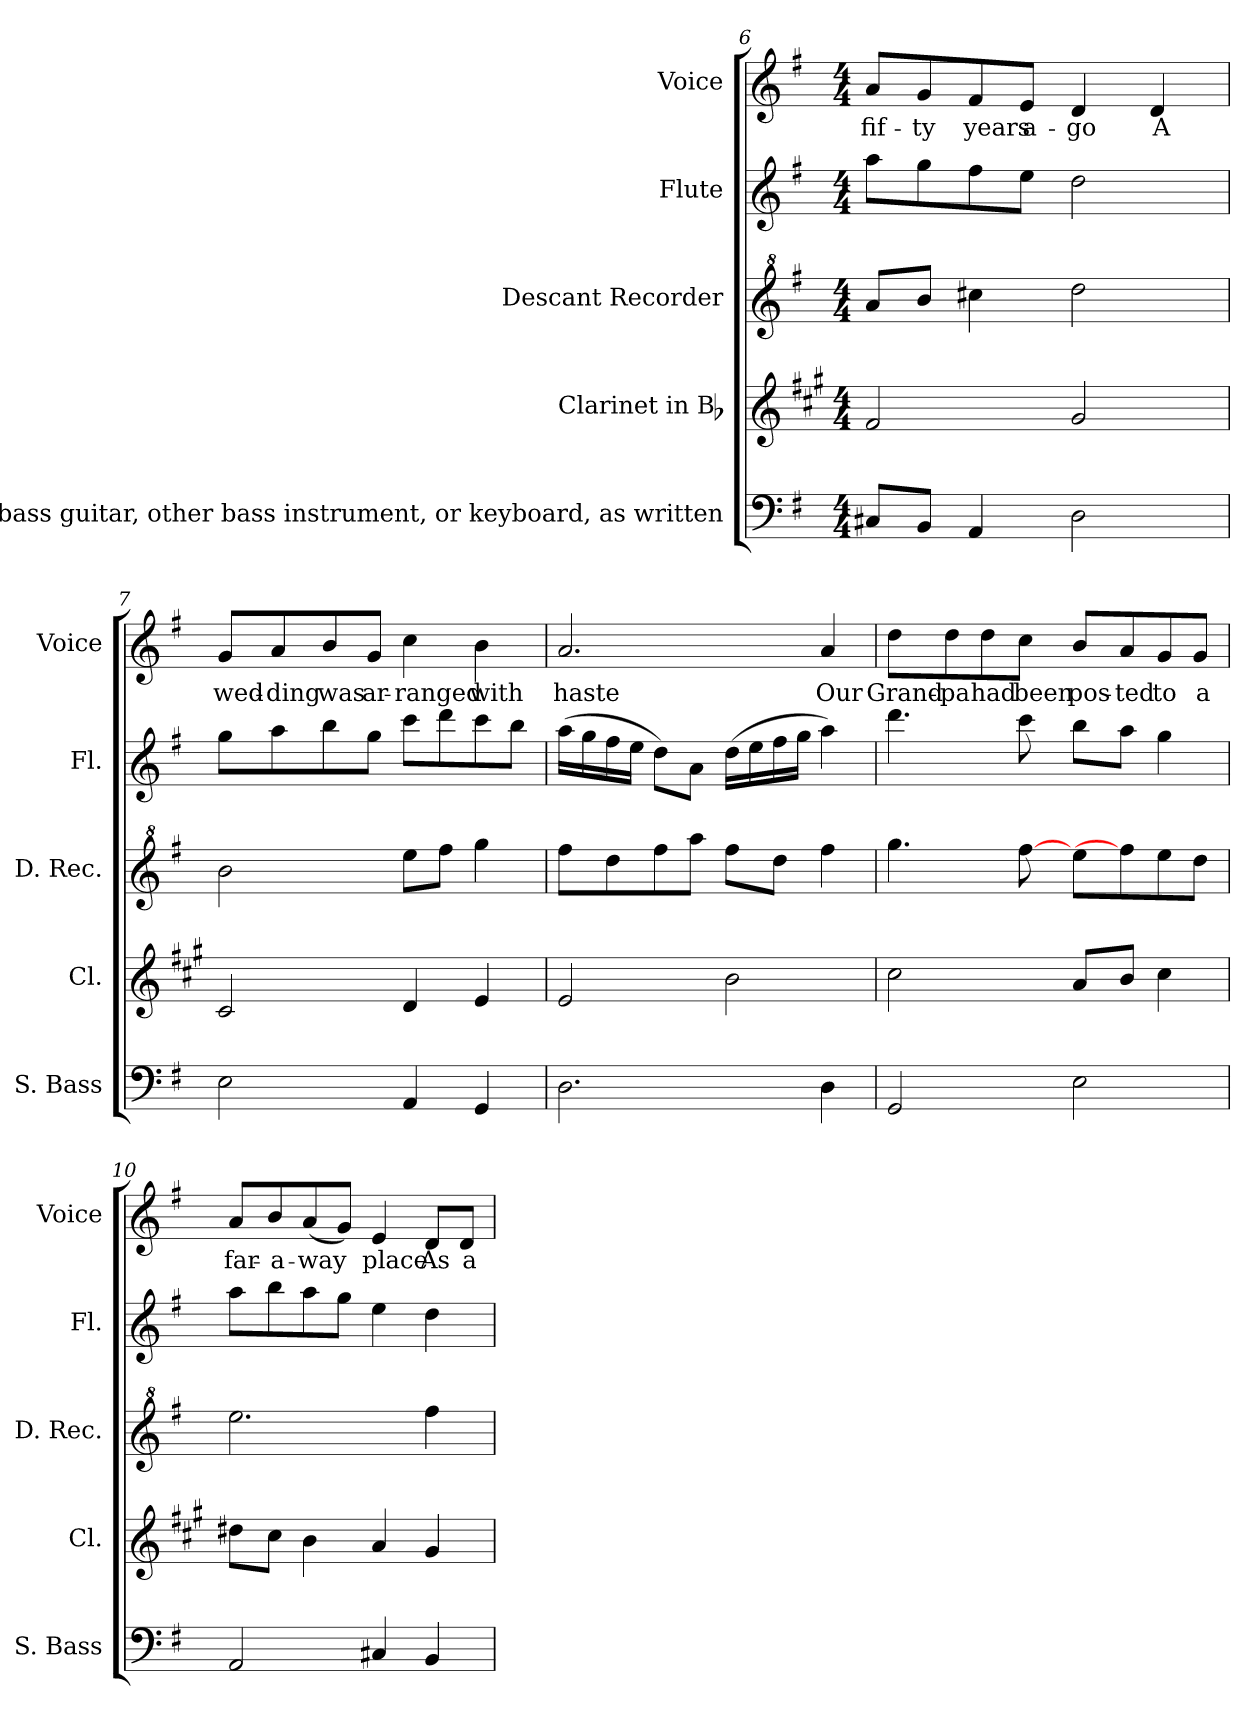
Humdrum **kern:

**kern	**kern	**kern	**kern	**kern	**text
*part5	*part4	*part3	*part2	*part1	*part1
*staff5	*staff4	*staff3	*staff2	*staff1	*staff1
*I"String bass,  bass guitar, other  bass instrument, or keyboard, as written	*I"Clarinet in Bb	*I"Descant Recorder	*I"Flute	*I"Voice	*
*I'S. Bass	*I'Cl.	*I'D. Rec.	*I'Fl.	*I'Voice	*
*clefF4	*clefG2	*clefG^2	*clefG2	*clefG2	*
*ITrd7c12	*ITrd1c2	*ITrd-7c-12	*	*	*
*k[f#]	*k[f#]	*k[f#]	*k[f#]	*k[f#]	*
*G:	*G:	*G:	*G:	*G:	*
*M4/4	*M4/4	*M4/4	*M4/4	*M4/4	*
=6	=6	=6	=6	=6	=6
!	!	!	!	!	!LO:LY:b:color=#000000
8CC#Xi/L	2ei/	8aaai/L	8aai\L	8ai/L	fif-
!	!	!	!	!	!LO:LY:b:color=#000000
8BBBi/J	.	8bbbi/J	8ggi\	8gi/	-ty
!	!	!	!	!	!LO:LY:b:color=#000000
4AAAi/	.	4cccc#Xi\	8ff#i\	8f#i/	years
!	!	!	!	!	!LO:LY:b:color=#000000
.	.	.	8eei\J	8ei/J	a-
!	!	!	!	!	!LO:LY:b:color=#000000
2DDi\	2f#i/	2ddddi\	2ddi\	4di/	-go
!	!	!	!	!	!LO:LY:b:color=#000000
.	.	.	.	4di/	A
!!LO:LB:g=z
=7	=7	=7	=7	=7	=7
!	!	!	!	!	!LO:LY:b:color=#000000
2EEi\	2Bi/	2bbbi\	8ggi\L	8gi/L	wed-
!	!	!	!	!	!LO:LY:b:color=#000000
.	.	.	8aai\	8ai/	-ding
!	!	!	!	!	!LO:LY:b:color=#000000
.	.	.	8bbi\	8bi/	was
!	!	!	!	!	!LO:LY:b:color=#000000
.	.	.	8ggi\J	8gi/J	ar-
!	!	!	!	!	!LO:LY:b:color=#000000
4AAAi/	4ci/	8eeeei\L	8ccci\L	4cci\	-ranged
.	.	8ffff#i\J	8dddi\	.	.
!	!	!	!	!	!LO:LY:b:color=#000000
4GGGi/	4di/	4ggggi\	8ccci\	4bi\	with
.	.	.	8bbi\J	.	.
=8	=8	=8	=8	=8	=8
!	!	!	!	!	!LO:LY:b:color=#000000
2.DDi\	2di/	8ffff#i\L	(16aai\LL	2.ai/	haste
.	.	.	16ggi\	.	.
.	.	8ddddi\	16ff#i\	.	.
.	.	.	16eei\JJ	.	.
.	.	8ffff#i\	8ddi\L)	.	.
.	.	8aaaai\J	8ai\J	.	.
.	2ai\	8ffff#i\L	(16ddi\LL	.	.
.	.	.	16eei\	.	.
.	.	8ddddi\J	16ff#i\	.	.
.	.	.	16ggi\JJ	.	.
!	!	!	!	!	!LO:LY:b:color=#000000
4DDi\	.	4ffff#i\	4aai\)	4ai/	Our
=9	=9	=9	=9	=9	=9
!	!	!	!	!	!LO:LY:b:color=#000000
2GGGi/	2bi\	4.ggggi\	4.dddi\	8ddi\L	Grand-
!	!	!	!	!	!LO:LY:b:color=#000000
.	.	.	.	8ddi\	-pa
!	!	!	!	!	!LO:LY:b:color=#000000
.	.	.	.	8ddi\	had
!	!	!	!	!	!LO:LY:b:color=#000000
.	.	[8ffff#i\	8ccci\	8cci\J	been
!	!	!	!	!	!LO:LY:b:color=#000000
2EEi\	8gi/L	8eeeei\L	8bbi\L	8bi/L	pos-
!	!	!	!	!	!LO:LY:b:color=#000000
.	8ai/J	8ffff#i\]	8aai\J	8ai/	-ted
!	!	!	!	!	!LO:LY:b:color=#000000
.	4bi\	8eeeei\	4ggi\	8gi/	to
!	!	!	!	!	!LO:LY:b:color=#000000
.	.	8ddddi\J	.	8gi/J	a
=10	=10	=10	=10	=10	=10
!	!	!	!	!	!LO:LY:b:color=#000000
2AAAi/	8cc#Xi\L	2.eeeei\	8aai\L	8ai/L	far-
!	!	!	!	!	!LO:LY:b:color=#000000
.	8bi\J	.	8bbi\	8bi/	-a-
!	!	!	!	!	!LO:LY:b:color=#000000
.	4ai\	.	8aai\	(8ai/	-way
.	.	.	8ggi\J	8gi/J)	.
!	!	!	!	!	!LO:LY:b:color=#000000
4CC#Xi/	4gi/	.	4eei\	4ei/	place
!	!	!	!	!	!LO:LY:b:color=#000000
4BBBi/	4f#i/	4ffff#i\	4ddi\	8di/L	As
!	!	!	!	!	!LO:LY:b:color=#000000
.	.	.	.	8di/J	a
=	=	=	=	=	=
*-	*-	*-	*-	*-	*-
